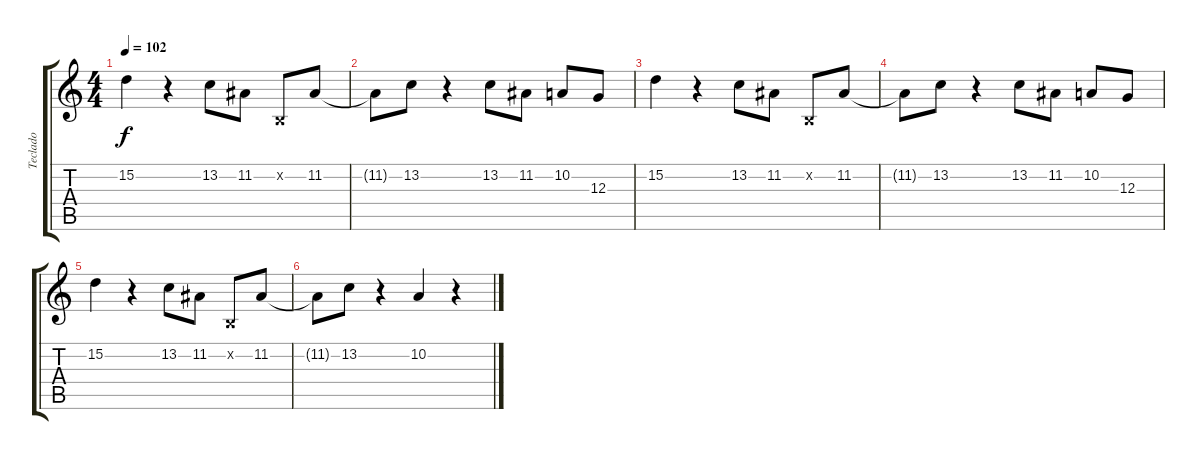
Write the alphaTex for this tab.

\track ("Teclado" "Teclado") {instrument tremolostrings}
\staff {score tabs}
\tuning (E4 B3 G3 D3 A2 E2) {hide}
\ts (4 4)
\tempo 102
\clef g2
\ks c
15.2.4{dy f} r.4 13.2.8 11.2.8 0.2{x}.8 11.2.8 |
11.2{t}.8 13.2.8 r.4 13.2.8 11.2.8 10.2.8 12.3.8 |
15.2.4 r.4 13.2.8 11.2.8 0.2{x}.8 11.2.8 |
11.2{t}.8 13.2.8 r.4 13.2.8 11.2.8 10.2.8 12.3.8 |
15.2.4 r.4 13.2.8 11.2.8 0.2{x}.8 11.2.8 |
11.2{t}.8 13.2.8 r.4 10.2.4 r.4
